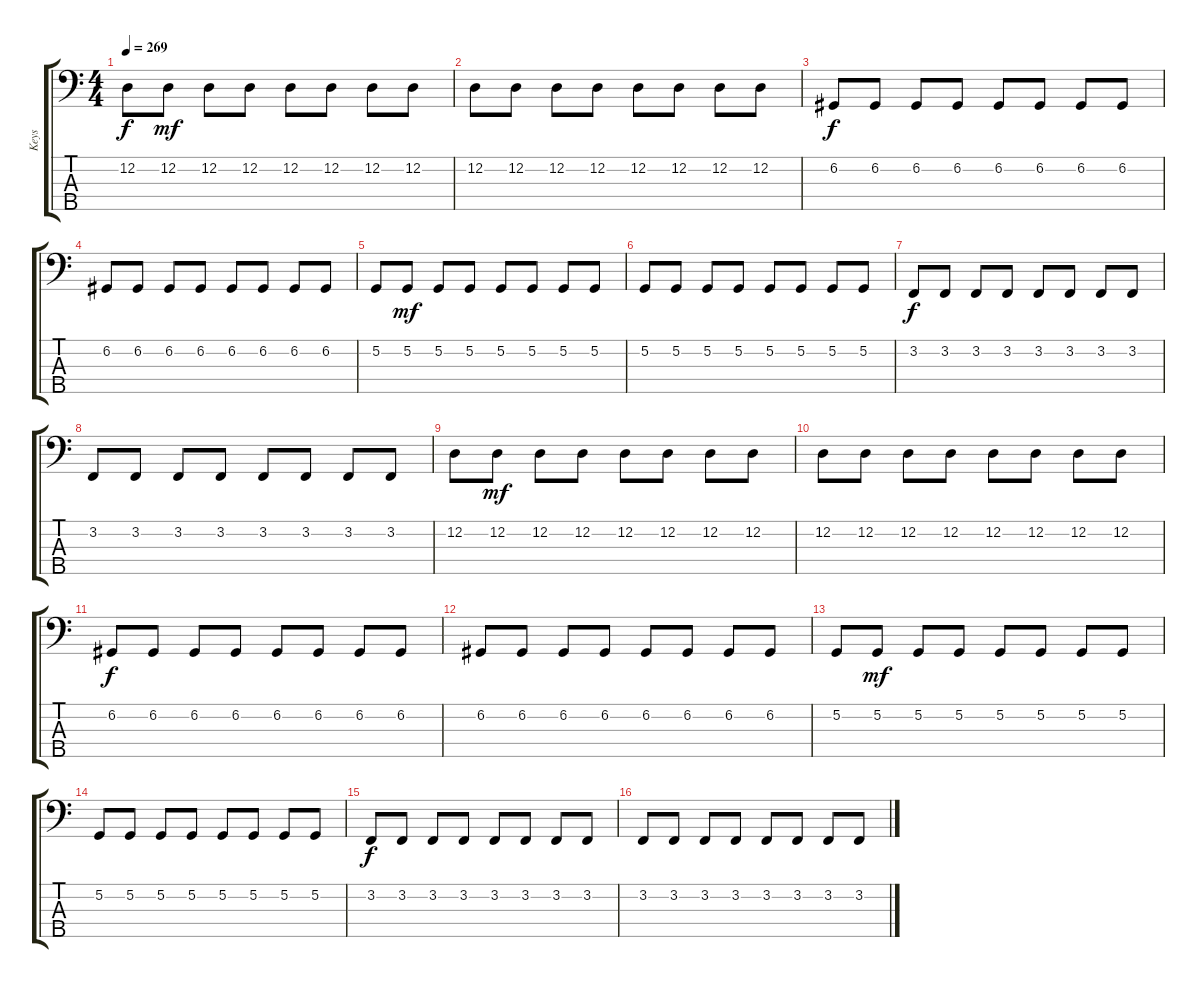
\track ("Keys" "Keys") {instrument lead8bassandlead}
\staff {score tabs}
\tuning (G2 D2 A1 E1 B0) {hide}
\ts (4 4)
\tempo 269
\clef f4
\ks c
12.2.8{dy f} 12.2.8{dy mf} 12.2.8 12.2.8 12.2.8 12.2.8 12.2.8 12.2.8 |
12.2.8 12.2.8 12.2.8 12.2.8 12.2.8 12.2.8 12.2.8 12.2.8 |
6.2.8{dy f} 6.2.8 6.2.8 6.2.8 6.2.8 6.2.8 6.2.8 6.2.8 |
6.2.8 6.2.8 6.2.8 6.2.8 6.2.8 6.2.8 6.2.8 6.2.8 |
5.2.8 5.2.8{dy mf} 5.2.8 5.2.8 5.2.8 5.2.8 5.2.8 5.2.8 |
5.2.8 5.2.8 5.2.8 5.2.8 5.2.8 5.2.8 5.2.8 5.2.8 |
3.2.8{dy f} 3.2.8 3.2.8 3.2.8 3.2.8 3.2.8 3.2.8 3.2.8 |
3.2.8 3.2.8 3.2.8 3.2.8 3.2.8 3.2.8 3.2.8 3.2.8 |
12.2.8 12.2.8{dy mf} 12.2.8 12.2.8 12.2.8 12.2.8 12.2.8 12.2.8 |
12.2.8 12.2.8 12.2.8 12.2.8 12.2.8 12.2.8 12.2.8 12.2.8 |
6.2.8{dy f} 6.2.8 6.2.8 6.2.8 6.2.8 6.2.8 6.2.8 6.2.8 |
6.2.8 6.2.8 6.2.8 6.2.8 6.2.8 6.2.8 6.2.8 6.2.8 |
5.2.8 5.2.8{dy mf} 5.2.8 5.2.8 5.2.8 5.2.8 5.2.8 5.2.8 |
5.2.8 5.2.8 5.2.8 5.2.8 5.2.8 5.2.8 5.2.8 5.2.8 |
3.2.8{dy f} 3.2.8 3.2.8 3.2.8 3.2.8 3.2.8 3.2.8 3.2.8 |
3.2.8 3.2.8 3.2.8 3.2.8 3.2.8 3.2.8 3.2.8 3.2.8
